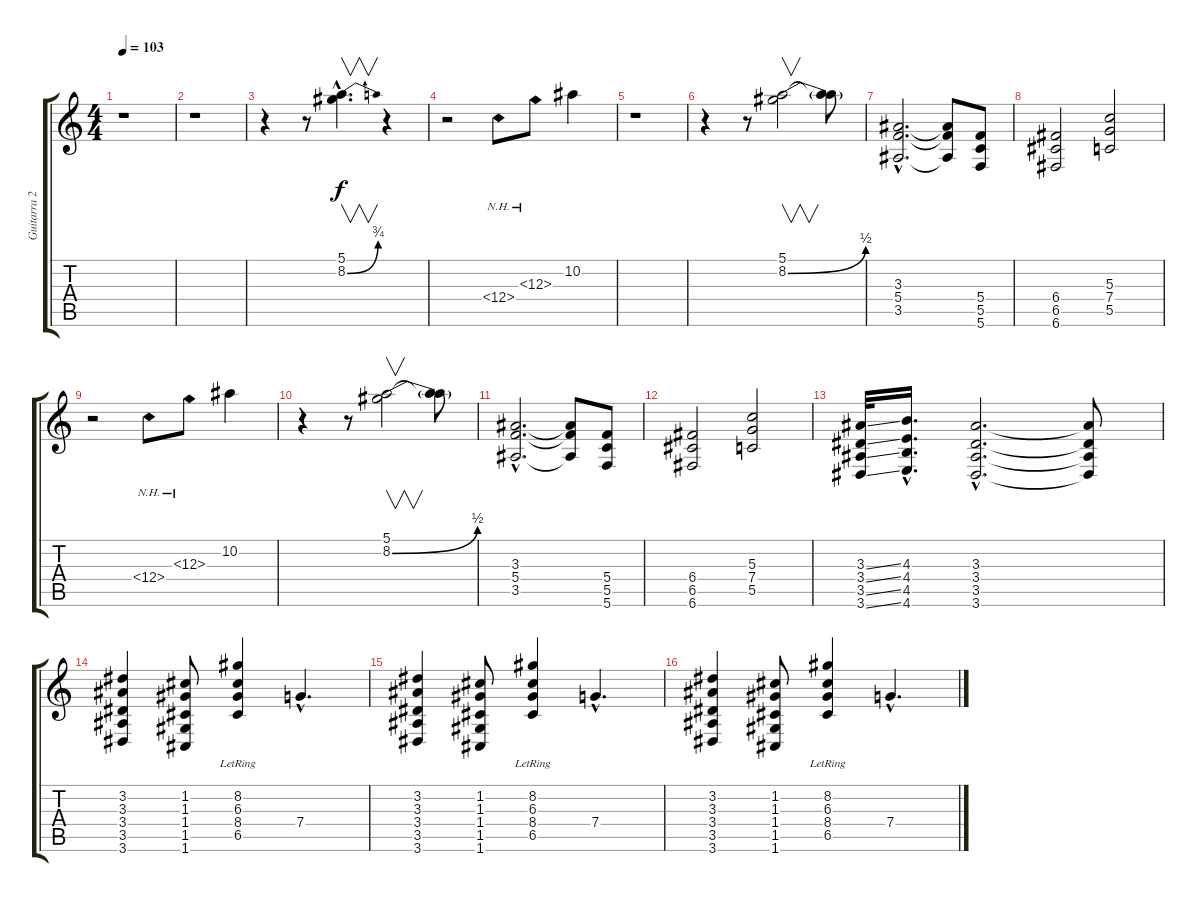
\track ("Guitarra 2" "Guitarra 2") {instrument distortionguitar}
\staff {score tabs}
\tuning (E4 C4 G3 C3 G2 C2) {hide}
\ts (4 4)
\tempo 103
\clef g2
\ks c
r.1{dy f instrument distortionguitar} |
r.1 |
r.4 r.8 (5.1{hac} 8.2{be (bend 0 0 60 3) hac}).4{v d} r.4 |
r.2 12.4{nh}.8{volume 6 instrument electricguitarclean} 12.3{nh}.8 10.2.4 |
r.1 |
r.4 r.8 (5.1 8.2{be (bend 0 0 60 2)}).2{v volume 8 instrument distortionguitar} (5.1{t} 8.2{t}).8 |
(3.3{hac} 5.4{hac} 3.5{hac}).2{d volume 13} (3.3{t} 5.4{t} 3.5{t}).8 (5.4 5.5 5.6).8 |
(6.4 6.5 6.6).2 (5.3 7.4 5.5).2 |
r.2 12.4{nh}.8{volume 6 instrument electricguitarclean} 12.3{nh}.8 10.2.4 |
r.4 r.8 (5.1 8.2{be (bend 0 0 60 2)}).2{v volume 8 instrument distortionguitar} (5.1{t} 8.2{t}).8 |
(3.3{hac} 5.4{hac} 3.5{hac}).2{d volume 13} (3.3{t} 5.4{t} 3.5{t}).8 (5.4 5.5 5.6).8 |
(6.4 6.5 6.6).2 (5.3 7.4 5.5).2 |
(3.3{ss} 3.4{ss} 3.5{ss} 3.6{ss}).32 (4.3{hac} 4.4{hac} 4.5{hac} 4.6{hac}).16{d} (3.3{hac} 3.4{hac} 3.5{hac} 3.6{hac}).2{d} (3.3{t} 3.4{t} 3.5{t} 3.6{t}).8 |
(3.2 3.3 3.4 3.5 3.6).4 (1.2 1.3 1.4 1.5 1.6).8 (8.2{lr} 6.3{lr} 8.4 6.5{lr}).4 7.4{hac}.4{d} |
(3.2 3.3 3.4 3.5 3.6).4 (1.2 1.3 1.4 1.5 1.6).8 (8.2{lr} 6.3{lr} 8.4 6.5{lr}).4 7.4{hac}.4{d} |
(3.2 3.3 3.4 3.5 3.6).4 (1.2 1.3 1.4 1.5 1.6).8 (8.2{lr} 6.3{lr} 8.4 6.5{lr}).4 7.4{hac}.4{d}
